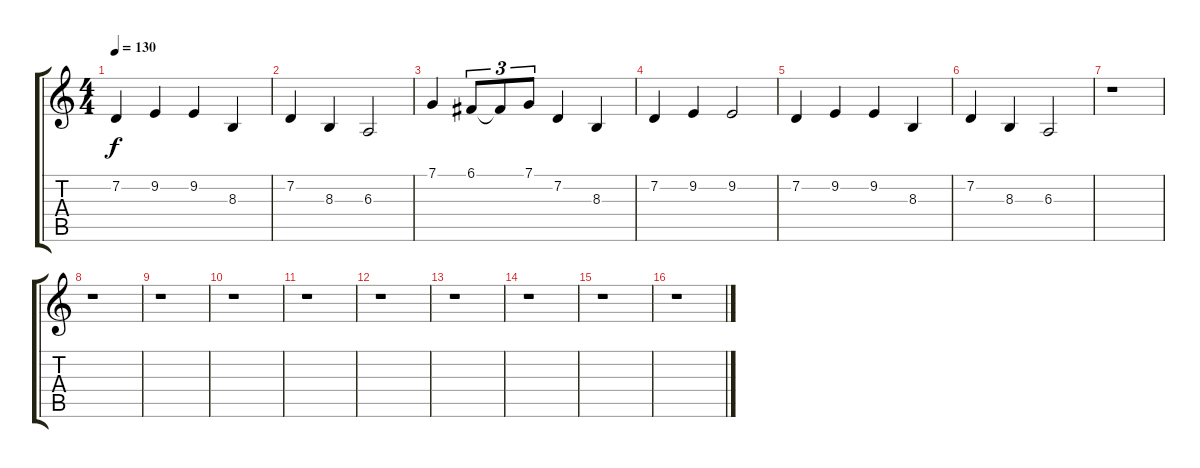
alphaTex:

\track ("           Vocal choir" "          ") {instrument choiraahs}
\staff {score tabs}
\tuning (C4 G3 Eb3 Bb2 F2 C2) {hide}
\ts (4 4)
\tempo 130
\clef g2
\ks c
7.2.4{dy f} 9.2.4 9.2.4 8.3.4 |
7.2.4 8.3.4 6.3.2 |
7.1.4 6.1.8{tu (3 2)} 6.1{t}.8{tu (3 2)} 7.1.8{tu (3 2)} 7.2.4 8.3.4 |
7.2.4 9.2.4 9.2.2 |
7.2.4 9.2.4 9.2.4 8.3.4 |
7.2.4 8.3.4 6.3.2 |
r.1 |
r.1 |
r.1 |
r.1 |
r.1 |
r.1 |
r.1 |
r.1 |
r.1 |
r.1
